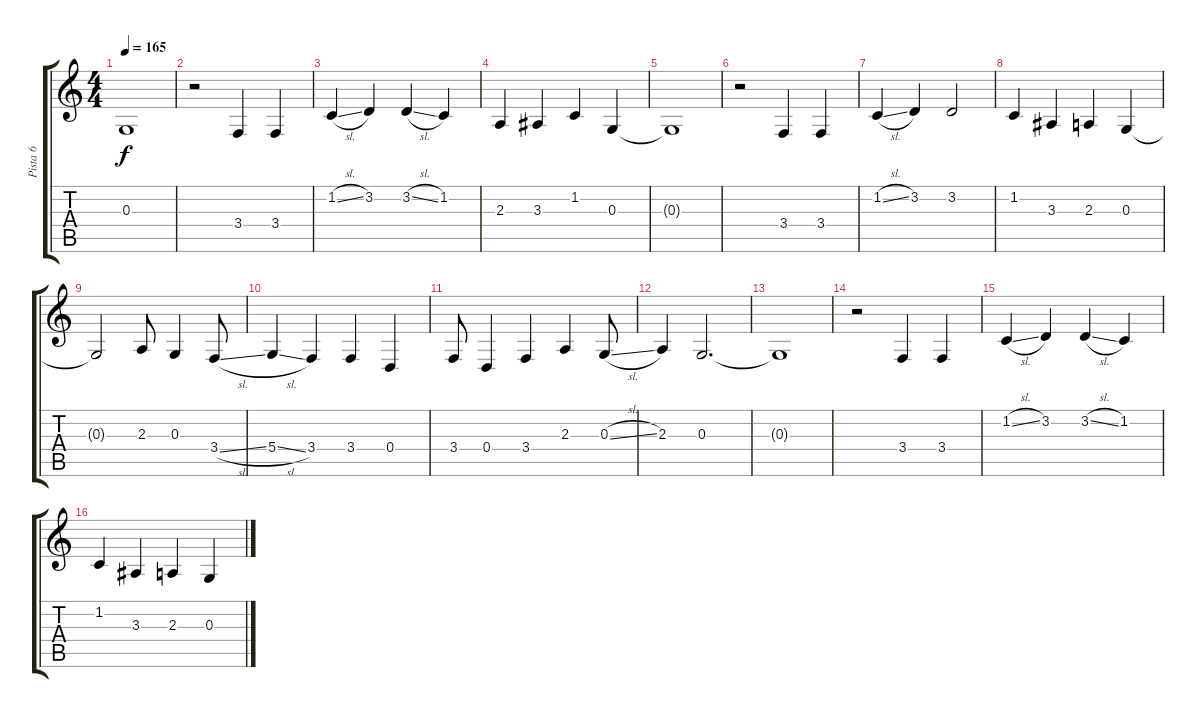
\track ("Pista 6" "Pista 6") {instrument electricgrandpiano}
\staff {score tabs}
\tuning (E4 B3 G3 D3 A2 E2) {hide}
\ts (4 4)
\tempo 165
\clef g2
\ks c
0.3{t}.1{dy f} |
r.2 3.4.4 3.4.4 |
1.2{sl}.4 3.2.4 3.2{sl}.4 1.2.4 |
2.3.4 3.3.4 1.2.4 0.3.4 |
0.3{t}.1 |
r.2 3.4.4 3.4.4 |
1.2{sl}.4 3.2.4 3.2.2 |
1.2.4 3.3.4 2.3.4 0.3.4 |
0.3{t}.2 2.3.8 0.3.4 3.4{sl}.8 |
5.4{sl}.4 3.4.4 3.4.4 0.4.4 |
3.4.8 0.4.4 3.4.4 2.3.4 0.3{sl}.8 |
2.3.4 0.3.2{d} |
0.3{t}.1 |
r.2 3.4.4 3.4.4 |
1.2{sl}.4 3.2.4 3.2{sl}.4 1.2.4 |
1.2.4 3.3.4 2.3.4 0.3.4
